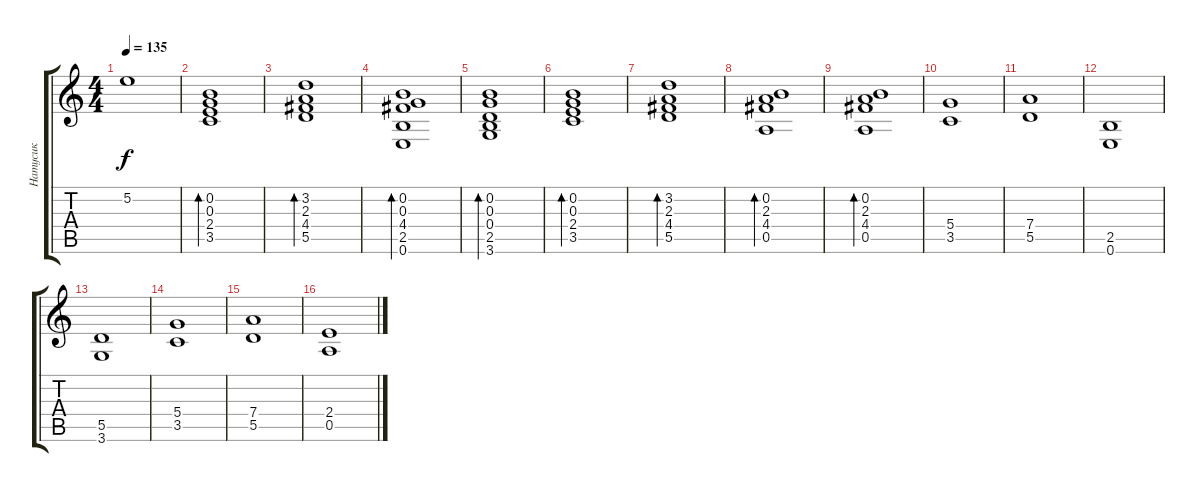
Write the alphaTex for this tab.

\track ("Натусик" "Натусик") {instrument electricguitarclean}
\staff {score tabs}
\tuning (E4 B3 G3 D3 A2 E2) {hide}
\ts (4 4)
\tempo 135
\clef g2
\ks c
5.2{t}.1{dy f} |
(0.2 0.3 2.4 3.5).1{bd 240 volume 8 instrument electricguitarclean} |
(3.2 2.3 4.4 5.5).1{bd 240} |
(0.2 0.3 4.4 2.5 0.6).1{bd 240} |
(0.2 0.3 0.4 2.5 3.6).1{bd 240} |
(0.2 0.3 2.4 3.5).1{bd 240} |
(3.2 2.3 4.4 5.5).1{bd 240} |
(0.2 2.3 4.4 0.5).1{bd 240} |
(0.2 2.3 4.4 0.5).1{bd 240} |
(5.4 3.5).1{volume 12 instrument overdrivenguitar} |
(7.4 5.5).1 |
(2.5 0.6).1 |
(5.5 3.6).1 |
(5.4 3.5).1 |
(7.4 5.5).1 |
(2.4 0.5).1
